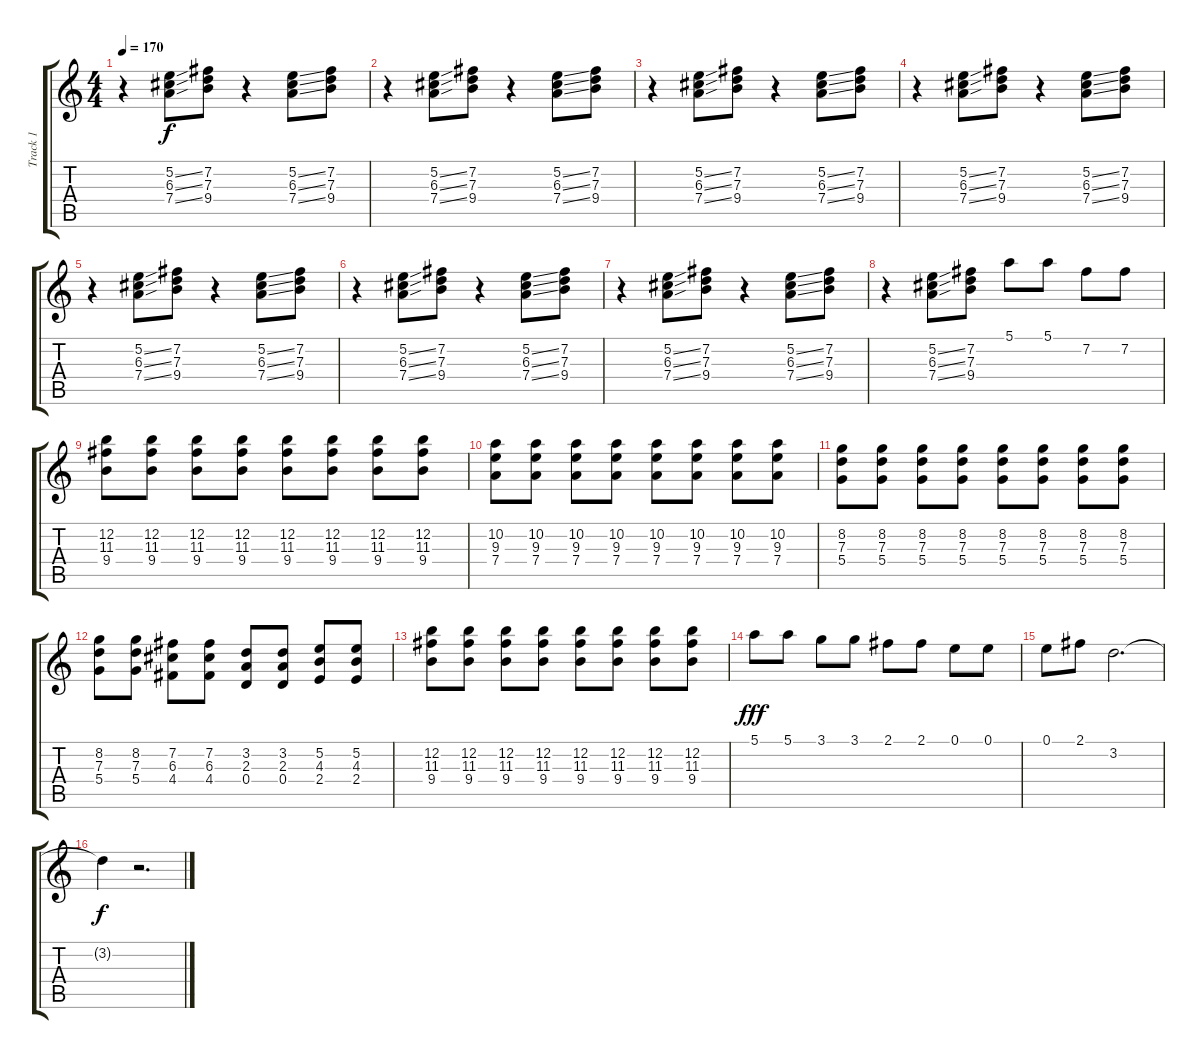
\track ("Track 1" "Track 1") {instrument overdrivenguitar}
\staff {score tabs}
\tuning (E4 B3 G3 D3 A2 E2) {hide}
\ts (4 4)
\tempo 170
\clef g2
\ks c
r.4{dy fff} (5.2{ss} 6.3{ss} 7.4{ss}).8{dy f} (7.2 7.3 9.4).8 r.4 (5.2{ss} 6.3{ss} 7.4{ss}).8 (7.2 7.3 9.4).8 |
r.4 (5.2{ss} 6.3{ss} 7.4{ss}).8 (7.2 7.3 9.4).8 r.4 (5.2{ss} 6.3{ss} 7.4{ss}).8 (7.2 7.3 9.4).8 |
r.4 (5.2{ss} 6.3{ss} 7.4{ss}).8 (7.2 7.3 9.4).8 r.4 (5.2{ss} 6.3{ss} 7.4{ss}).8 (7.2 7.3 9.4).8 |
r.4 (5.2{ss} 6.3{ss} 7.4{ss}).8 (7.2 7.3 9.4).8 r.4 (5.2{ss} 6.3{ss} 7.4{ss}).8 (7.2 7.3 9.4).8 |
r.4 (5.2{ss} 6.3{ss} 7.4{ss}).8 (7.2 7.3 9.4).8 r.4 (5.2{ss} 6.3{ss} 7.4{ss}).8 (7.2 7.3 9.4).8 |
r.4 (5.2{ss} 6.3{ss} 7.4{ss}).8 (7.2 7.3 9.4).8 r.4 (5.2{ss} 6.3{ss} 7.4{ss}).8 (7.2 7.3 9.4).8 |
r.4 (5.2{ss} 6.3{ss} 7.4{ss}).8 (7.2 7.3 9.4).8 r.4 (5.2{ss} 6.3{ss} 7.4{ss}).8 (7.2 7.3 9.4).8 |
r.4 (5.2{ss} 6.3{ss} 7.4{ss}).8 (7.2 7.3 9.4).8 5.1.8 5.1.8 7.2.8 7.2.8 |
(12.2 11.3 9.4).8 (12.2 11.3 9.4).8 (12.2 11.3 9.4).8 (12.2 11.3 9.4).8 (12.2 11.3 9.4).8 (12.2 11.3 9.4).8 (12.2 11.3 9.4).8 (12.2 11.3 9.4).8 |
(10.2 9.3 7.4).8 (10.2 9.3 7.4).8 (10.2 9.3 7.4).8 (10.2 9.3 7.4).8 (10.2 9.3 7.4).8 (10.2 9.3 7.4).8 (10.2 9.3 7.4).8 (10.2 9.3 7.4).8 |
(8.2 7.3 5.4).8 (8.2 7.3 5.4).8 (8.2 7.3 5.4).8 (8.2 7.3 5.4).8 (8.2 7.3 5.4).8 (8.2 7.3 5.4).8 (8.2 7.3 5.4).8 (8.2 7.3 5.4).8 |
(8.2 7.3 5.4).8 (8.2 7.3 5.4).8 (7.2 6.3 4.4).8 (7.2 6.3 4.4).8 (3.2 2.3 0.4).8 (3.2 2.3 0.4).8 (5.2 4.3 2.4).8 (5.2 4.3 2.4).8 |
(12.2 11.3 9.4).8 (12.2 11.3 9.4).8 (12.2 11.3 9.4).8 (12.2 11.3 9.4).8 (12.2 11.3 9.4).8 (12.2 11.3 9.4).8 (12.2 11.3 9.4).8 (12.2 11.3 9.4).8 |
5.1.8{dy fff} 5.1.8 3.1.8 3.1.8 2.1.8 2.1.8 0.1.8 0.1.8 |
0.1.8 2.1.8 3.2.2{d} |
3.2{t}.4{dy f} r.2{d}
